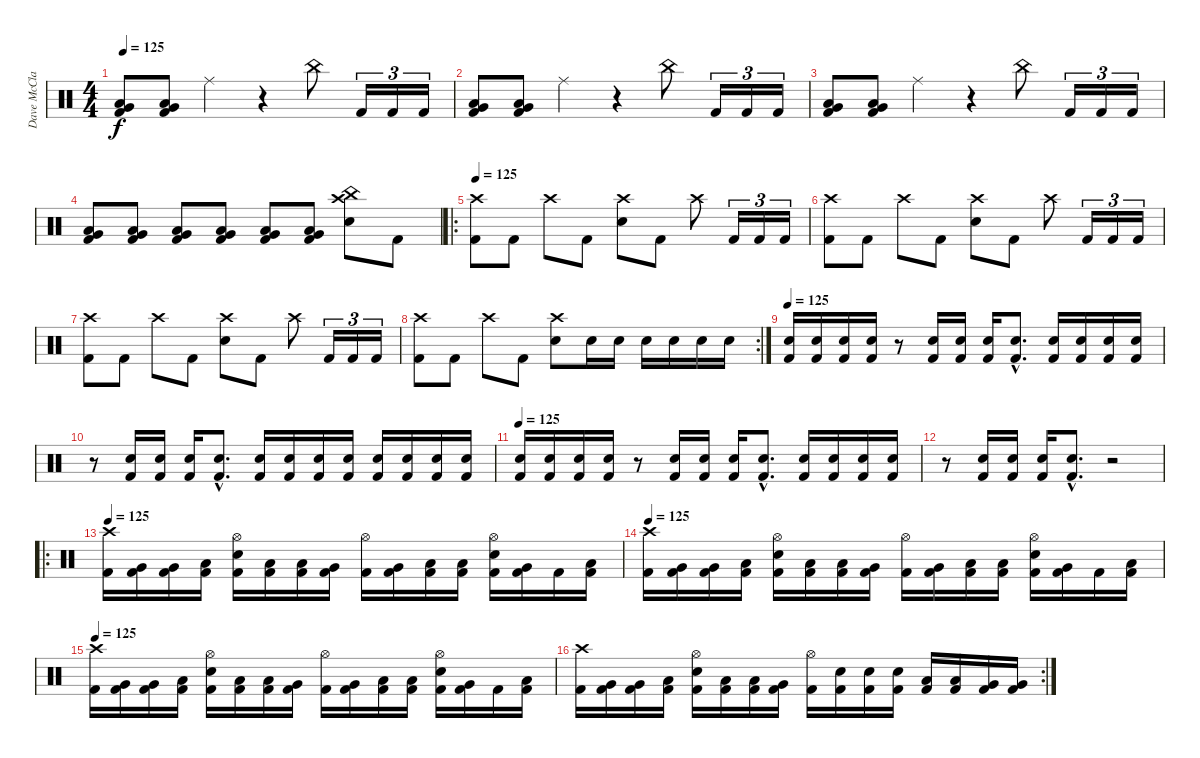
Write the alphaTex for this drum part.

\track ("Dave McClain" "Dave McCla") {instrument percussion}
\staff {score}
\articulation defaults
\ts (4 4)
\tempo 125
\clef neutral
\ks c
("Very Low Tom (hit)" "Low Floor Tom (hit)" "Kick (hit) 2").8{dy f} ("Very Low Tom (hit)" "Low Floor Tom (hit)" "Kick (hit) 2").8 "Ride (middle)".4 r.4 "China (hit)".8 "Kick (hit) 2".16{tu (3 2)} "Kick (hit) 2".16{tu (3 2)} "Kick (hit) 2".16{tu (3 2)} |
("Very Low Tom (hit)" "Low Floor Tom (hit)" "Kick (hit) 2").8 ("Very Low Tom (hit)" "Low Floor Tom (hit)" "Kick (hit) 2").8 "Ride (middle)".4 r.4 "China (hit)".8 "Kick (hit) 2".16{tu (3 2)} "Kick (hit) 2".16{tu (3 2)} "Kick (hit) 2".16{tu (3 2)} |
("Very Low Tom (hit)" "Low Floor Tom (hit)" "Kick (hit) 2").8 ("Very Low Tom (hit)" "Low Floor Tom (hit)" "Kick (hit) 2").8 "Ride (middle)".4 r.4 "China (hit)".8 "Kick (hit) 2".16{tu (3 2)} "Kick (hit) 2".16{tu (3 2)} "Kick (hit) 2".16{tu (3 2)} |
("Very Low Tom (hit)" "Low Floor Tom (hit)" "Kick (hit) 2").8 ("Very Low Tom (hit)" "Low Floor Tom (hit)" "Kick (hit) 2").8 ("Very Low Tom (hit)" "Low Floor Tom (hit)" "Kick (hit) 2").8 ("Very Low Tom (hit)" "Low Floor Tom (hit)" "Kick (hit) 2").8 ("Very Low Tom (hit)" "Low Floor Tom (hit)" "Kick (hit) 2").8 ("Very Low Tom (hit)" "Low Floor Tom (hit)" "Kick (hit) 2").8 ("Crash high (hit)" "China (hit)" "Snare (hit) 2").8 "Kick (hit) 2".8 |
\ro
\tempo 125
("Crash high (hit)" "Kick (hit) 2").8 "Kick (hit) 2".8 "Crash high (hit)".8 "Kick (hit) 2".8 ("Crash high (hit)" "Snare (hit) 2").8 "Kick (hit) 2".8 "Crash high (hit)".8 "Kick (hit) 2".16{tu (3 2)} "Kick (hit) 2".16{tu (3 2)} "Kick (hit) 2".16{tu (3 2)} |
("Crash high (hit)" "Kick (hit) 2").8 "Kick (hit) 2".8 "Crash high (hit)".8 "Kick (hit) 2".8 ("Crash high (hit)" "Snare (hit) 2").8 "Kick (hit) 2".8 "Crash high (hit)".8 "Kick (hit) 2".16{tu (3 2)} "Kick (hit) 2".16{tu (3 2)} "Kick (hit) 2".16{tu (3 2)} |
("Crash high (hit)" "Kick (hit) 2").8 "Kick (hit) 2".8 "Crash high (hit)".8 "Kick (hit) 2".8 ("Crash high (hit)" "Snare (hit) 2").8 "Kick (hit) 2".8 "Crash high (hit)".8 "Kick (hit) 2".16{tu (3 2)} "Kick (hit) 2".16{tu (3 2)} "Kick (hit) 2".16{tu (3 2)} |
\rc 2
("Crash high (hit)" "Kick (hit) 2").8 "Kick (hit) 2".8 "Crash high (hit)".8 "Kick (hit) 2".8 ("Crash high (hit)" "Snare (hit) 2").8 "Snare (hit) 2".16 "Snare (hit) 2".16 "Snare (hit) 2".16 "Snare (hit) 2".16 "Snare (hit) 2".16 "Snare (hit) 2".16 |
\tempo 125
("Kick (hit) 2" "Snare (hit) 2").16 ("Kick (hit) 2" "Snare (hit) 2").16 ("Kick (hit) 2" "Snare (hit) 2").16 ("Kick (hit) 2" "Snare (hit) 2").16 r.8 ("Kick (hit) 2" "Snare (hit) 2").16 ("Kick (hit) 2" "Snare (hit) 2").16 ("Kick (hit) 2" "Snare (hit) 2").16 ("Kick (hit) 2"{hac} "Snare (hit) 2"{hac}).8{d} ("Kick (hit) 2" "Snare (hit) 2").16 ("Kick (hit) 2" "Snare (hit) 2").16 ("Kick (hit) 2" "Snare (hit) 2").16 ("Kick (hit) 2" "Snare (hit) 2").16 |
r.8 ("Kick (hit) 2" "Snare (hit) 2").16 ("Kick (hit) 2" "Snare (hit) 2").16 ("Kick (hit) 2" "Snare (hit) 2").16 ("Kick (hit) 2"{hac} "Snare (hit) 2"{hac}).8{d} ("Kick (hit) 2" "Snare (hit) 2").16 ("Kick (hit) 2" "Snare (hit) 2").16 ("Kick (hit) 2" "Snare (hit) 2").16 ("Kick (hit) 2" "Snare (hit) 2").16 ("Kick (hit) 2" "Snare (hit) 2").16 ("Kick (hit) 2" "Snare (hit) 2").16 ("Kick (hit) 2" "Snare (hit) 2").16 ("Kick (hit) 2" "Snare (hit) 2").16 |
\tempo 125
("Kick (hit) 2" "Snare (hit) 2").16 ("Kick (hit) 2" "Snare (hit) 2").16 ("Kick (hit) 2" "Snare (hit) 2").16 ("Kick (hit) 2" "Snare (hit) 2").16 r.8 ("Kick (hit) 2" "Snare (hit) 2").16 ("Kick (hit) 2" "Snare (hit) 2").16 ("Kick (hit) 2" "Snare (hit) 2").16 ("Kick (hit) 2"{hac} "Snare (hit) 2"{hac}).8{d} ("Kick (hit) 2" "Snare (hit) 2").16 ("Kick (hit) 2" "Snare (hit) 2").16 ("Kick (hit) 2" "Snare (hit) 2").16 ("Kick (hit) 2" "Snare (hit) 2").16 |
r.8 ("Kick (hit) 2" "Snare (hit) 2").16 ("Kick (hit) 2" "Snare (hit) 2").16 ("Kick (hit) 2" "Snare (hit) 2").16 ("Kick (hit) 2"{hac} "Snare (hit) 2"{hac}).8{d} r.2 |
\ro
\tempo 125
("Crash high (hit)" "Kick (hit) 2").16 ("Very Low Tom (hit)" "Kick (hit) 2").16 ("Very Low Tom (hit)" "Kick (hit) 2").16 ("Low Floor Tom (hit)" "Kick (hit) 2").16 ("Hi-Hat (open)" "Snare (hit) 2" "Kick (hit) 2").16 ("Low Tom (hit)" "Kick (hit) 2").16 ("Low Tom (hit)" "Kick (hit) 2").16 ("Very Low Tom (hit)" "Kick (hit) 2").16 ("Hi-Hat (open)" "Kick (hit) 2").16 ("Very Low Tom (hit)" "Kick (hit) 2").16 ("Low Floor Tom (hit)" "Kick (hit) 2").16 ("Low Floor Tom (hit)" "Kick (hit) 2").16 ("Hi-Hat (open)" "Snare (hit) 2" "Kick (hit) 2").16 ("Very Low Tom (hit)" "Kick (hit) 2").16 "Kick (hit) 2".16 ("Low Floor Tom (hit)" "Kick (hit) 2").16 |
\tempo 125
("Crash high (hit)" "Kick (hit) 2").16 ("Very Low Tom (hit)" "Kick (hit) 2").16 ("Very Low Tom (hit)" "Kick (hit) 2").16 ("Low Floor Tom (hit)" "Kick (hit) 2").16 ("Hi-Hat (open)" "Snare (hit) 2" "Kick (hit) 2").16 ("Low Tom (hit)" "Kick (hit) 2").16 ("Low Tom (hit)" "Kick (hit) 2").16 ("Very Low Tom (hit)" "Kick (hit) 2").16 ("Hi-Hat (open)" "Kick (hit) 2").16 ("Very Low Tom (hit)" "Kick (hit) 2").16 ("Low Floor Tom (hit)" "Kick (hit) 2").16 ("Low Floor Tom (hit)" "Kick (hit) 2").16 ("Hi-Hat (open)" "Snare (hit) 2" "Kick (hit) 2").16 ("Very Low Tom (hit)" "Kick (hit) 2").16 "Kick (hit) 2".16 ("Low Floor Tom (hit)" "Kick (hit) 2").16 |
\tempo 125
("Crash high (hit)" "Kick (hit) 2").16 ("Very Low Tom (hit)" "Kick (hit) 2").16 ("Very Low Tom (hit)" "Kick (hit) 2").16 ("Low Floor Tom (hit)" "Kick (hit) 2").16 ("Hi-Hat (open)" "Snare (hit) 2" "Kick (hit) 2").16 ("Low Tom (hit)" "Kick (hit) 2").16 ("Low Tom (hit)" "Kick (hit) 2").16 ("Very Low Tom (hit)" "Kick (hit) 2").16 ("Hi-Hat (open)" "Kick (hit) 2").16 ("Very Low Tom (hit)" "Kick (hit) 2").16 ("Low Floor Tom (hit)" "Kick (hit) 2").16 ("Low Floor Tom (hit)" "Kick (hit) 2").16 ("Hi-Hat (open)" "Snare (hit) 2" "Kick (hit) 2").16 ("Very Low Tom (hit)" "Kick (hit) 2").16 "Kick (hit) 2".16 ("Low Floor Tom (hit)" "Kick (hit) 2").16 |
\rc 2
("Crash high (hit)" "Kick (hit) 2").16 ("Very Low Tom (hit)" "Kick (hit) 2").16 ("Very Low Tom (hit)" "Kick (hit) 2").16 ("Low Floor Tom (hit)" "Kick (hit) 2").16 ("Hi-Hat (open)" "Snare (hit) 2" "Kick (hit) 2").16 ("Low Tom (hit)" "Kick (hit) 2").16 ("Low Tom (hit)" "Kick (hit) 2").16 ("Very Low Tom (hit)" "Kick (hit) 2").16 ("Hi-Hat (open)" "Kick (hit) 2").16 ("Snare (hit) 2" "Kick (hit) 2").16 ("Snare (hit) 2" "Kick (hit) 2").16 ("Snare (hit) 2" "Kick (hit) 2").16 ("Low Tom (hit)" "Kick (hit) 2").16 ("Low Tom (hit)" "Kick (hit) 2").16 ("Very Low Tom (hit)" "Kick (hit) 2").16 ("Very Low Tom (hit)" "Kick (hit) 2").16
